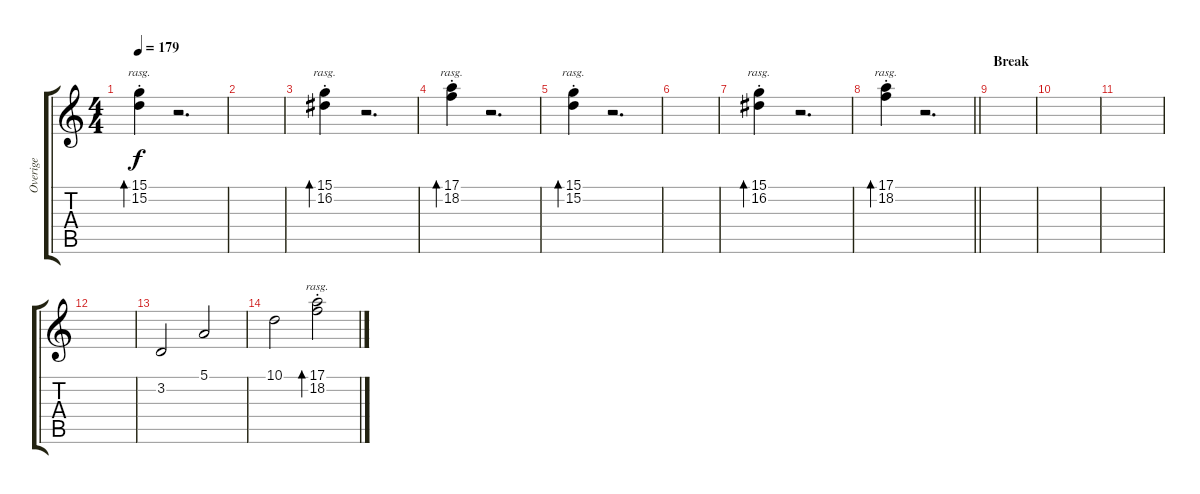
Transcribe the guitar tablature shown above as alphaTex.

\track ("Overige" "Overige") {instrument orchestralharp}
\staff {score tabs}
\tuning (E4 B3 G3 D3 A2 E2) {hide}
\ts (4 4)
\tempo 179
\clef g2
\ks c
(15.1{st} 15.2{st}).4{bd 120 rasg ii dy f} r.2{d} |
|
(15.1{st} 16.2{st}).4{bd 120 rasg ii} r.2{d} |
(17.1{st} 18.2{st}).4{bd 120 rasg ii} r.2{d} |
(15.1{st} 15.2{st}).4{bd 120 rasg ii} r.2{d} |
|
(15.1{st} 16.2{st}).4{bd 120 rasg ii} r.2{d} |
\barLineRight lightlight
(17.1{st} 18.2{st}).4{bd 120 rasg ii} r.2{d} |
\section ("" "Break")
|
|
|
|
3.2.2 5.1.2 |
10.1.2 (17.1{st} 18.2{st}).2{bd 120 rasg ii}
